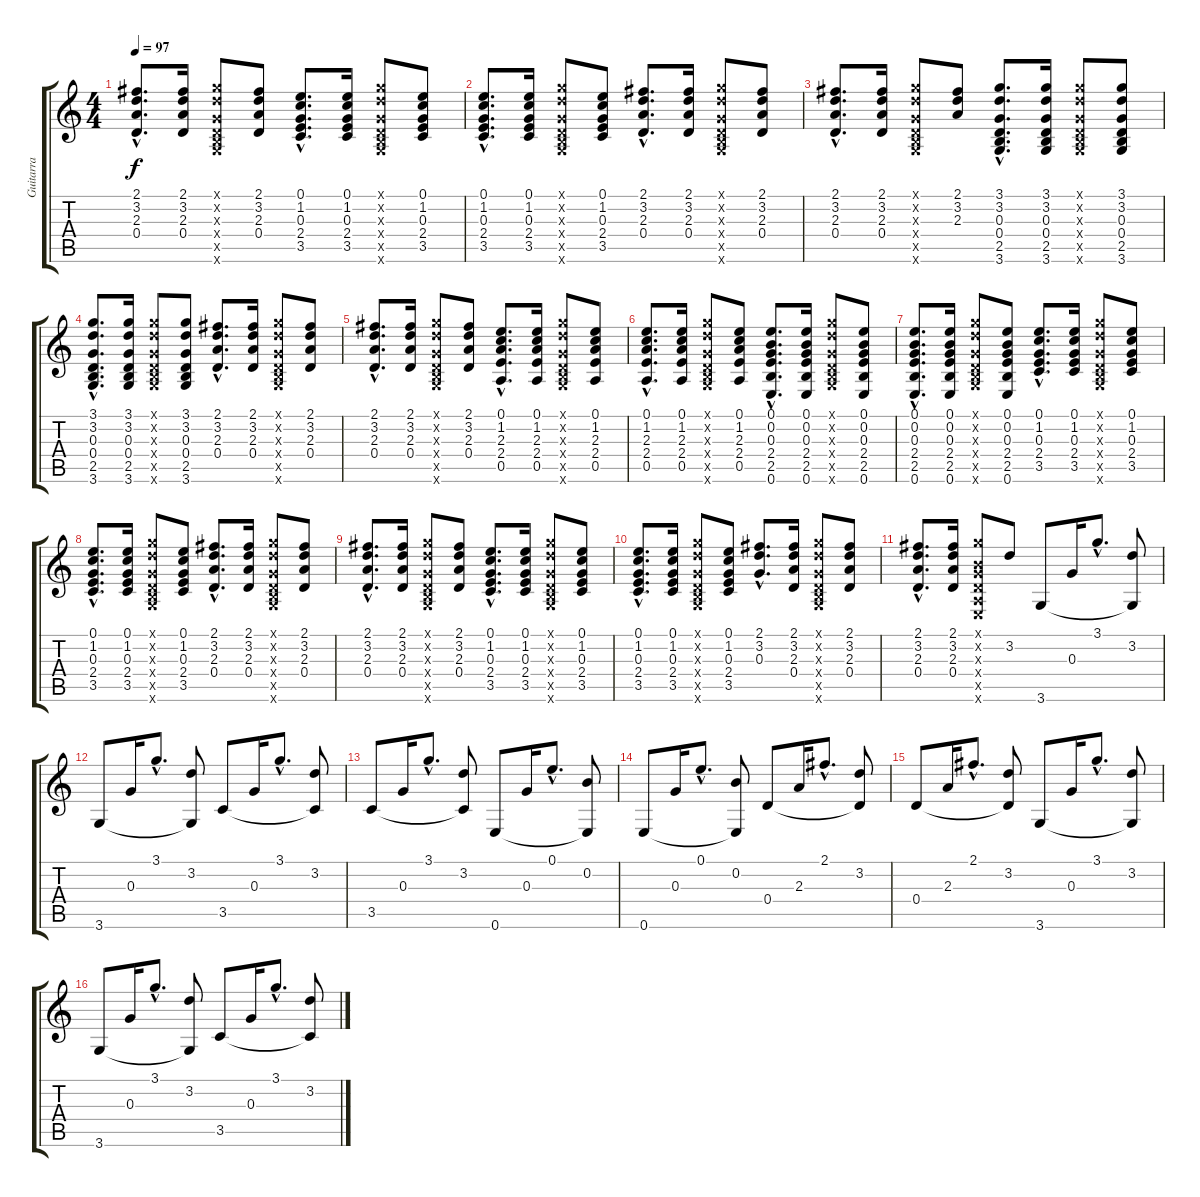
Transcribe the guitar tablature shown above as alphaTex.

\track ("Guitarra" "Guitarra") {instrument acousticguitarsteel}
\staff {score tabs}
\tuning (E4 B3 G3 D3 A2 E2) {hide}
\ts (4 4)
\tempo 97
\clef g2
\ks c
(2.1{hac} 3.2{hac} 2.3{hac} 0.4{hac}).8{d dy f} (2.1 3.2 2.3 0.4).16 (3.1{x} 3.2{x} 0.3{x} 0.4{x} 2.5{x} 3.6{x}).8 (2.1 3.2 2.3 0.4).8 (0.1{hac} 1.2{hac} 0.3{hac} 2.4{hac} 3.5{hac}).8{d} (0.1 1.2 0.3 2.4 3.5).16 (3.1{x} 3.2{x} 0.3{x} 0.4{x} 2.5{x} 3.6{x}).8 (0.1 1.2 0.3 2.4 3.5).8 |
(0.1{hac} 1.2{hac} 0.3{hac} 2.4{hac} 3.5{hac}).8{d} (0.1 1.2 0.3 2.4 3.5).16 (3.1{x} 3.2{x} 0.3{x} 0.4{x} 2.5{x} 3.6{x}).8 (0.1 1.2 0.3 2.4 3.5).8 (2.1{hac} 3.2{hac} 2.3{hac} 0.4{hac}).8{d} (2.1 3.2 2.3 0.4).16 (3.1{x} 3.2{x} 0.3{x} 0.4{x} 2.5{x} 3.6{x}).8 (2.1 3.2 2.3 0.4).8 |
(2.1{hac} 3.2{hac} 2.3{hac} 0.4{hac}).8{d} (2.1 3.2 2.3 0.4).16 (3.1{x} 3.2{x} 0.3{x} 0.4{x} 2.5{x} 3.6{x}).8 (2.1 3.2 2.3).8 (3.1{hac} 3.2{hac} 0.3{hac} 0.4{hac} 2.5{hac} 3.6{hac}).8{d} (3.1 3.2 0.3 0.4 2.5 3.6).16 (3.1{x} 3.2{x} 0.3{x} 0.4{x} 2.5{x} 3.6{x}).8 (3.1 3.2 0.3 0.4 2.5 3.6).8 |
(3.1{hac} 3.2{hac} 0.3{hac} 0.4{hac} 2.5{hac} 3.6{hac}).8{d} (3.1 3.2 0.3 0.4 2.5 3.6).16 (3.1{x} 3.2{x} 0.3{x} 0.4{x} 2.5{x} 3.6{x}).8 (3.1 3.2 0.3 0.4 2.5 3.6).8 (2.1{hac} 3.2{hac} 2.3{hac} 0.4{hac}).8{d} (2.1 3.2 2.3 0.4).16 (3.1{x} 3.2{x} 0.3{x} 0.4{x} 2.5{x} 3.6{x}).8 (2.1 3.2 2.3 0.4).8 |
(2.1{hac} 3.2{hac} 2.3{hac} 0.4{hac}).8{d} (2.1 3.2 2.3 0.4).16 (3.1{x} 3.2{x} 0.3{x} 0.4{x} 2.5{x} 3.6{x}).8 (2.1 3.2 2.3 0.4).8 (0.1{hac} 1.2{hac} 2.3{hac} 2.4{hac} 0.5{hac}).8{d} (0.1 1.2 2.3 2.4 0.5).16 (3.1{x} 3.2{x} 0.3{x} 0.4{x} 2.5{x} 3.6{x}).8 (0.1 1.2 2.3 2.4 0.5).8 |
(0.1{hac} 1.2{hac} 2.3{hac} 2.4{hac} 0.5{hac}).8{d} (0.1 1.2 2.3 2.4 0.5).16 (3.1{x} 3.2{x} 0.3{x} 0.4{x} 2.5{x} 3.6{x}).8 (0.1 1.2 2.3 2.4 0.5).8 (0.1{hac} 0.2{hac} 0.3{hac} 2.4{hac} 2.5{hac} 0.6{hac}).8{d} (0.1 0.2 0.3 2.4 2.5 0.6).16 (3.1{x} 3.2{x} 0.3{x} 0.4{x} 2.5{x} 3.6{x}).8 (0.1 0.2 0.3 2.4 2.5 0.6).8 |
(0.1{hac} 0.2{hac} 0.3{hac} 2.4{hac} 2.5{hac} 0.6{hac}).8{d} (0.1 0.2 0.3 2.4 2.5 0.6).16 (3.1{x} 3.2{x} 0.3{x} 0.4{x} 2.5{x} 3.6{x}).8 (0.1 0.2 0.3 2.4 2.5 0.6).8 (0.1{hac} 1.2{hac} 0.3{hac} 2.4{hac} 3.5{hac}).8{d} (0.1 1.2 0.3 2.4 3.5).16 (3.1{x} 3.2{x} 0.3{x} 0.4{x} 2.5{x} 3.6{x}).8 (0.1 1.2 0.3 2.4 3.5).8 |
(0.1{hac} 1.2{hac} 0.3{hac} 2.4{hac} 3.5{hac}).8{d} (0.1 1.2 0.3 2.4 3.5).16 (3.1{x} 3.2{x} 0.3{x} 0.4{x} 2.5{x} 3.6{x}).8 (0.1 1.2 0.3 2.4 3.5).8 (2.1{hac} 3.2{hac} 2.3{hac} 0.4{hac}).8{d} (2.1 3.2 2.3 0.4).16 (3.1{x} 3.2{x} 0.3{x} 0.4{x} 2.5{x} 3.6{x}).8 (2.1 3.2 2.3 0.4).8 |
(2.1{hac} 3.2{hac} 2.3{hac} 0.4{hac}).8{d} (2.1 3.2 2.3 0.4).16 (3.1{x} 3.2{x} 0.3{x} 0.4{x} 2.5{x} 3.6{x}).8 (2.1 3.2 2.3 0.4).8 (0.1{hac} 1.2{hac} 0.3{hac} 2.4{hac} 3.5{hac}).8{d} (0.1 1.2 0.3 2.4 3.5).16 (3.1{x} 3.2{x} 0.3{x} 0.4{x} 2.5{x} 3.6{x}).8 (0.1 1.2 0.3 2.4 3.5).8 |
(0.1{hac} 1.2{hac} 0.3{hac} 2.4{hac} 3.5{hac}).8{d} (0.1 1.2 0.3 2.4 3.5).16 (3.1{x} 3.2{x} 0.3{x} 0.4{x} 2.5{x} 3.6{x}).8 (0.1 1.2 0.3 2.4 3.5).8 (2.1{hac} 3.2{hac} 0.3{hac}).8{d} (2.1 3.2 2.3 0.4).16 (3.1{x} 3.2{x} 0.3{x} 0.4{x} 2.5{x} 3.6{x}).8 (2.1 3.2 2.3 0.4).8 |
(2.1{hac} 3.2{hac} 2.3{hac} 0.4{hac}).8{d} (2.1 3.2 2.3 0.4).16 (3.1{x} 0.2{x} 0.3{x} 0.4{x} 0.5{x} 0.6{x}).8 3.2.8 3.6.8 0.3.16 3.1{hac}.8{d} (3.2 3.6{t}).8 |
3.6.8 0.3.16 3.1{hac}.8{d} (3.2 3.6{t}).8 3.5.8 0.3.16 3.1{hac}.8{d} (3.2 3.5{t}).8 |
3.5.8 0.3.16 3.1{hac}.8{d} (3.2 3.5{t}).8 0.6.8 0.3.16 0.1{hac}.8{d} (0.2 0.6{t}).8 |
0.6.8 0.3.16 0.1{hac}.8{d} (0.2 0.6{t}).8 0.4.8 2.3.16 2.1{hac}.8{d} (3.2 0.4{t}).8 |
0.4.8 2.3.16 2.1{hac}.8{d} (3.2 0.4{t}).8 3.6.8 0.3.16 3.1{hac}.8{d} (3.2 3.6{t}).8 |
3.6.8 0.3.16 3.1{hac}.8{d} (3.2 3.6{t}).8 3.5.8 0.3.16 3.1{hac}.8{d} (3.2 3.5{t}).8
